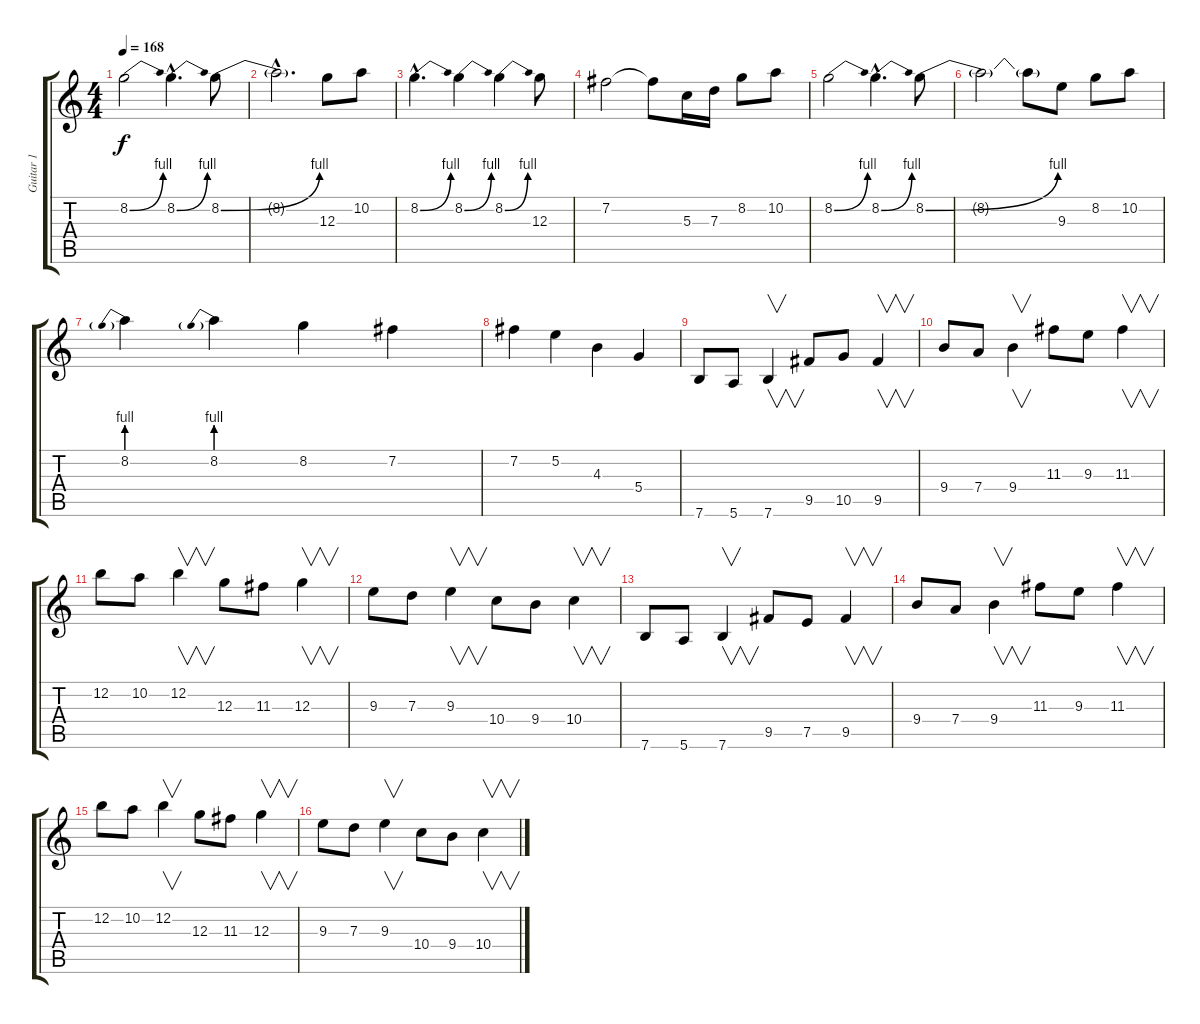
\track ("Guitar 1" "Guitar 1") {instrument distortionguitar}
\staff {score tabs}
\tuning (E4 B3 G3 D3 A2 E2) {hide}
\ts (4 4)
\tempo 168
\clef g2
\ks c
8.2{be (bend 0 0 60 4)}.2{dy f} 8.2{be (bend 0 0 60 4) hac}.4{d} 8.2{be (bend 0 0 60 4)}.8 |
8.2{hac t}.2{d} 12.3.8 10.2.8 |
8.2{be (bend 0 0 60 4) hac}.4{d} 8.2{be (bend 0 0 60 4)}.4 8.2{be (bend 0 0 60 4)}.4 12.3.8 |
7.2.2 7.2{t}.8 5.3.16 7.3.16 8.2.8 10.2.8 |
8.2{be (bend 0 0 60 4)}.2 8.2{be (bend 0 0 60 4) hac}.4{d} 8.2{be (bend 0 0 60 4)}.8 |
8.2{t}.2 8.2{t}.8 9.3.8 8.2.8 10.2.8 |
8.2{be (prebend 0 4 60 4)}.4 8.2{be (prebend 0 4 60 4)}.4 8.2.4 7.2.4 |
7.2.4 5.2.4 4.3.4 5.4.4 |
7.6.8{volume 16 balance 8 instrument overdrivenguitar} 5.6.8 7.6.4{v} 9.5.8 10.5.8 9.5.4{v} |
9.4.8 7.4.8 9.4.4{v} 11.3.8 9.3.8 11.3.4{v} |
12.2.8 10.2.8 12.2.4{v} 12.3.8 11.3.8 12.3.4{v} |
9.3.8 7.3.8 9.3.4{v} 10.4.8 9.4.8 10.4.4{v} |
7.6.8 5.6.8 7.6.4{v} 9.5.8 7.5.8 9.5.4{v} |
9.4.8 7.4.8 9.4.4{v} 11.3.8 9.3.8 11.3.4{v} |
12.2.8 10.2.8 12.2.4{v} 12.3.8 11.3.8 12.3.4{v} |
9.3.8 7.3.8 9.3.4{v} 10.4.8 9.4.8 10.4.4{v}
